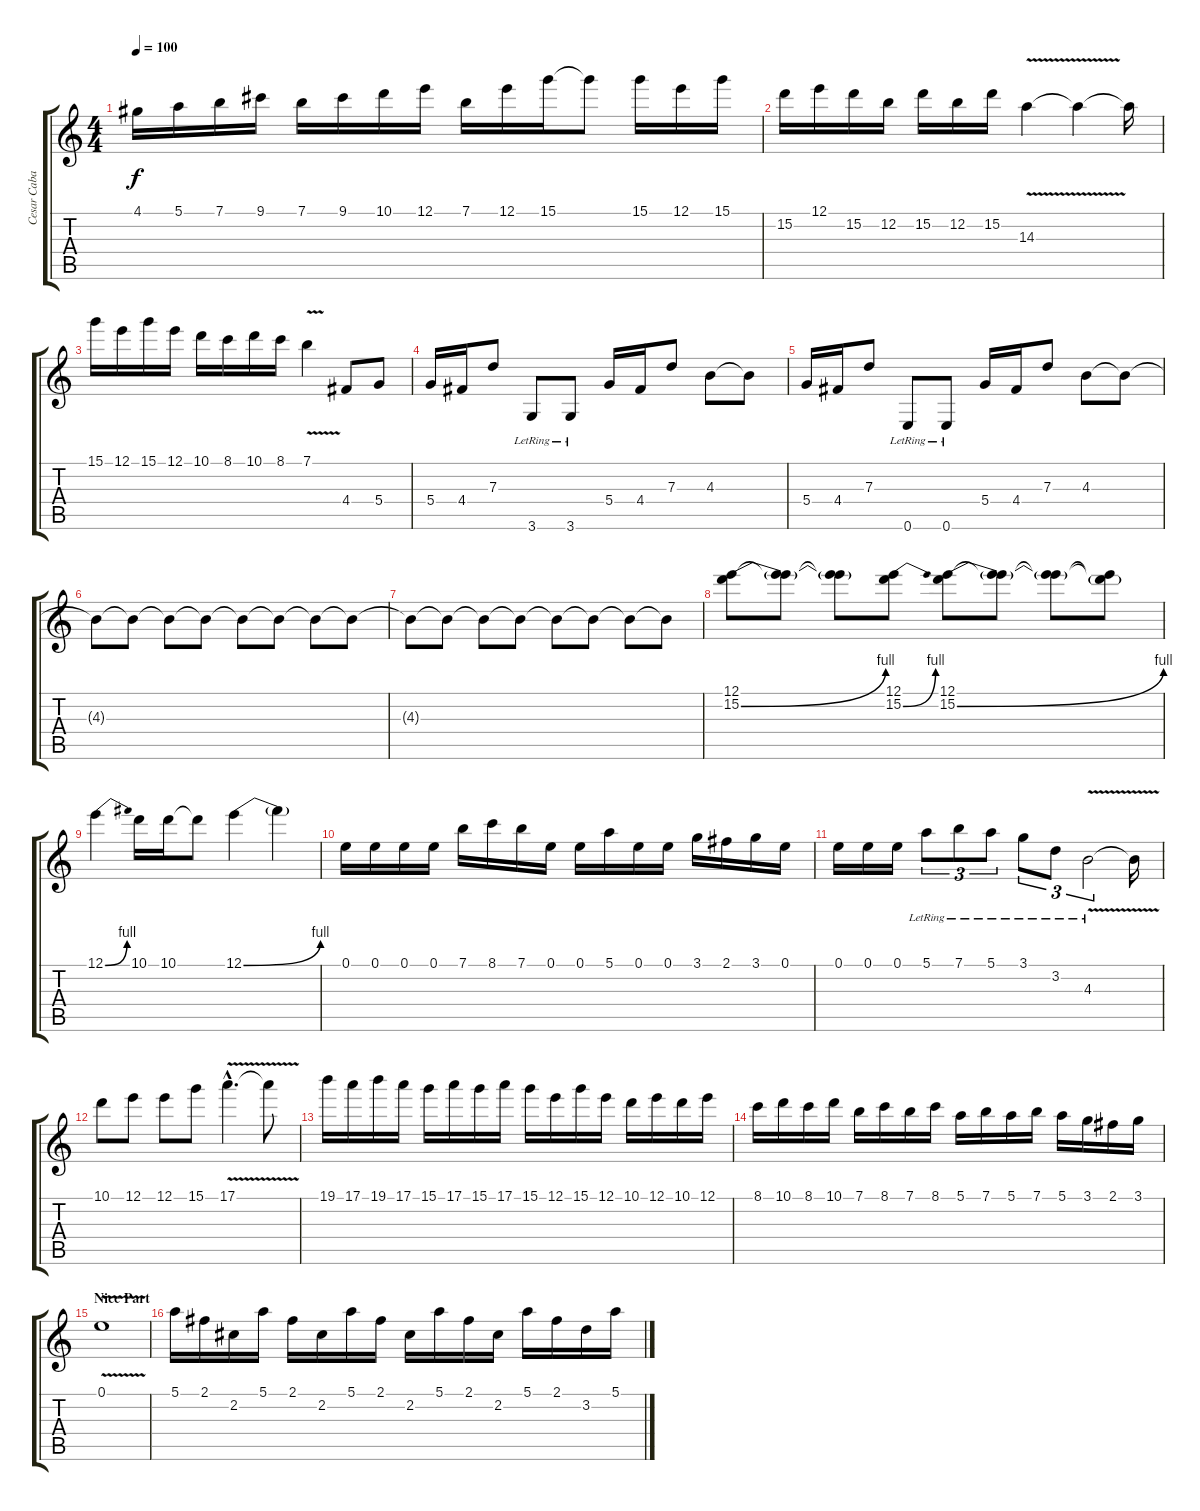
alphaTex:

\track ("Cesar Cabal" "Cesar Caba") {instrument acousticguitarsteel}
\staff {score tabs}
\tuning (E4 B3 G3 D3 A2 E2) {hide}
\ts (4 4)
\tempo 100
\clef g2
\ks c
4.1.16{dy f} 5.1.16 7.1.16 9.1.16 7.1.16 9.1.16 10.1.16 12.1.16 7.1.16 12.1.16 15.1.16 15.1{t}.8 15.1.16 12.1.16 15.1.16 |
15.2.16 12.1.16 15.2.16 12.2.16 15.2.16 12.2.16 15.2.16 14.3{v}.4 14.3{t}.4 14.3{t}.16 |
15.1.16 12.1.16 15.1.16 12.1.16 10.1.16 8.1.16 10.1.16 8.1.16 7.1{v}.4 4.4.8 5.4.8 |
5.4.16 4.4.16 7.3.8 3.6{lr}.8 3.6{lr}.8 5.4.16 4.4.16 7.3.8 4.3.8 4.3{t}.8 |
5.4.16 4.4.16 7.3.8 0.6{lr}.8 0.6{lr}.8 5.4.16 4.4.16 7.3.8 4.3.8 4.3{t}.8 |
4.3{t}.8 4.3{t}.8 4.3{t}.8 4.3{t}.8 4.3{t}.8 4.3{t}.8 4.3{t}.8 4.3{t}.8 |
4.3{t}.8 4.3{t}.8 4.3{t}.8 4.3{t}.8 4.3{t}.8 4.3{t}.8 4.3{t}.8 4.3{t}.8 |
(12.1 15.2{be (bend 0 0 60 4)}).8 (12.1{t} 15.2{t}).8 (12.1{t} 15.2{t}).8 (12.1 15.2{be (bend 0 0 60 4)}).8 (12.1 15.2{be (bend 0 0 60 4)}).8 (12.1{t} 15.2{t}).8 (12.1{t} 15.2{t}).8 (12.1{t} 15.2{t}).8 |
12.1{be (bend 0 0 60 4)}.4 10.1.16 10.1.16 10.1{t}.8 12.1{be (bend 0 0 60 4)}.4 12.1{t}.4 |
0.1.16 0.1.16 0.1.16 0.1.16 7.1.16 8.1.16 7.1.16 0.1.16 0.1.16 5.1.16 0.1.16 0.1.16 3.1.16 2.1.16 3.1.16 0.1.16 |
0.1.16 0.1.16 0.1.16 5.1{lr}.8{tu (3 2)} 7.1{lr}.8{tu (3 2)} 5.1{lr}.8{tu (3 2)} 3.1{lr}.8{tu (3 2)} 3.2{lr}.8{tu (3 2)} 4.3{v lr}.2{tu (3 2)} 4.3{t}.16 |
10.1.8 12.1.8 12.1.8 15.1.8 17.1{v hac}.4{d} 17.1{t}.8 |
19.1.16 17.1.16 19.1.16 17.1.16 15.1.16 17.1.16 15.1.16 17.1.16 15.1.16 12.1.16 15.1.16 12.1.16 10.1.16 12.1.16 10.1.16 12.1.16 |
8.1.16 10.1.16 8.1.16 10.1.16 7.1.16 8.1.16 7.1.16 8.1.16 5.1.16 7.1.16 5.1.16 7.1.16 5.1.16 3.1.16 2.1.16 3.1.16 |
\section ("" "Nice Part")
0.1{v}.1 |
5.1.16 2.1.16 2.2.16 5.1.16 2.1.16 2.2.16 5.1.16 2.1.16 2.2.16 5.1.16 2.1.16 2.2.16 5.1.16 2.1.16 3.2.16 5.1.16
